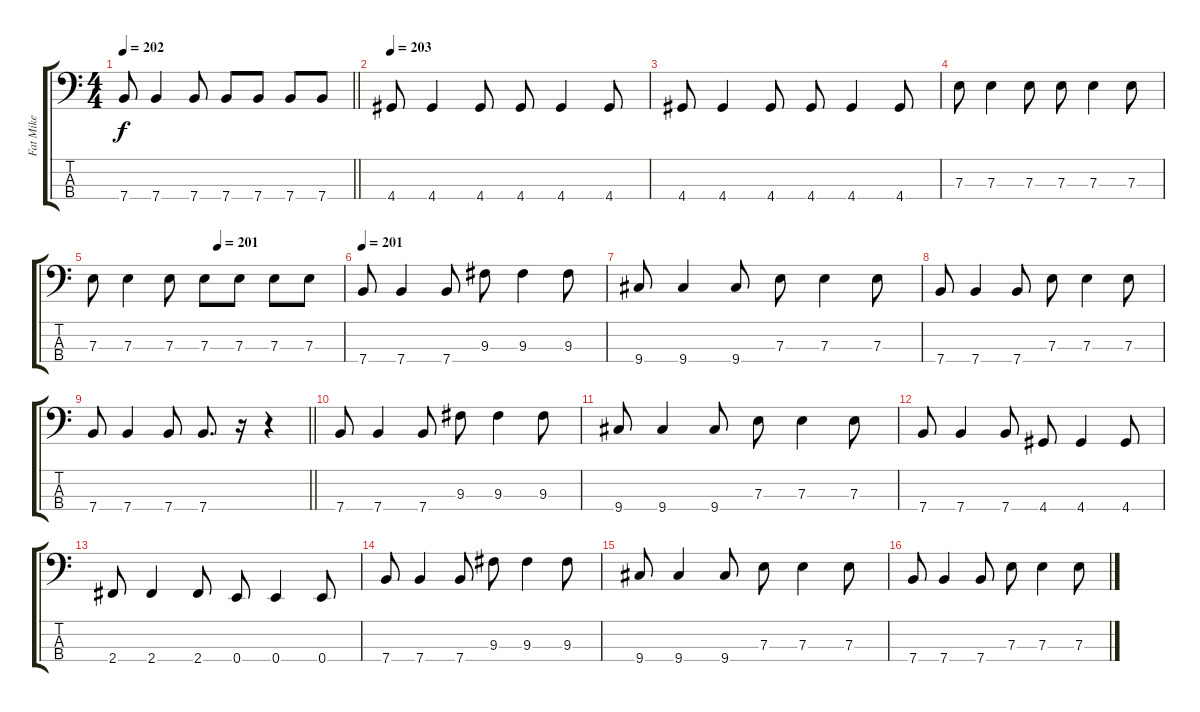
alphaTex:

\track ("Fat Mike" "Fat Mike") {instrument electricbasspick}
\staff {score tabs}
\tuning (G2 D2 A1 E1) {hide}
\ts (4 4)
\tempo 202
\clef f4
\barLineRight lightlight
\ks c
7.4.8{dy f} 7.4.4 7.4.8 7.4.8 7.4.8 7.4.8 7.4.8 |
\section ("" "")
\tempo 203
4.4.8 4.4.4 4.4.8 4.4.8 4.4.4 4.4.8 |
4.4.8 4.4.4 4.4.8 4.4.8 4.4.4 4.4.8 |
7.3.8 7.3.4 7.3.8 7.3.8 7.3.4 7.3.8 |
\tempo (201 0.5)
7.3.8 7.3.4 7.3.8 7.3.8 7.3.8 7.3.8 7.3.8 |
\tempo 201
7.4.8 7.4.4 7.4.8 9.3.8 9.3.4 9.3.8 |
9.4.8 9.4.4 9.4.8 7.3.8 7.3.4 7.3.8 |
7.4.8 7.4.4 7.4.8 7.3.8 7.3.4 7.3.8 |
\barLineRight lightlight
7.4.8 7.4.4 7.4.8 7.4.8{d} r.16 r.4 |
\section ("" "")
7.4.8 7.4.4 7.4.8 9.3.8 9.3.4 9.3.8 |
9.4.8 9.4.4 9.4.8 7.3.8 7.3.4 7.3.8 |
7.4.8 7.4.4 7.4.8 4.4.8 4.4.4 4.4.8 |
2.4.8 2.4.4 2.4.8 0.4.8 0.4.4 0.4.8 |
7.4.8 7.4.4 7.4.8 9.3.8 9.3.4 9.3.8 |
9.4.8 9.4.4 9.4.8 7.3.8 7.3.4 7.3.8 |
7.4.8 7.4.4 7.4.8 7.3.8 7.3.4 7.3.8
